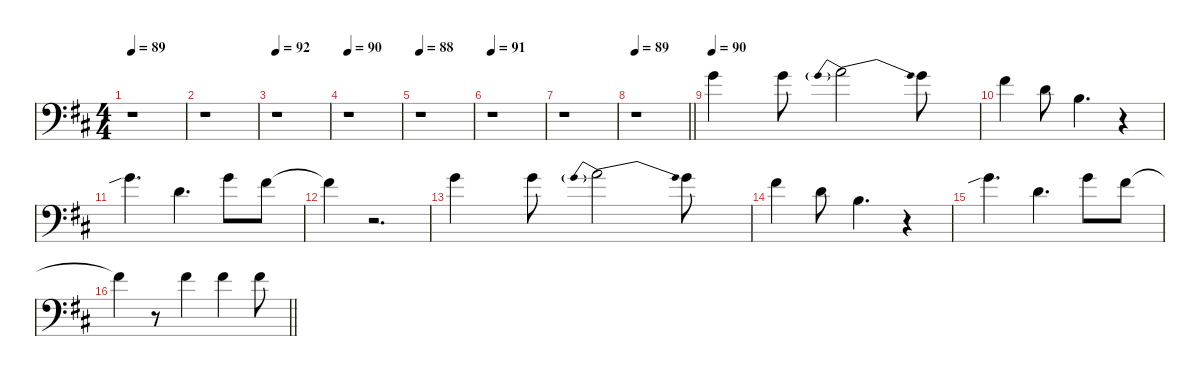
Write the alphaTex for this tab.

\defaultSystemsLayout 4
\hideDynamics
\bracketExtendMode nobrackets
\singleTrackTrackNamePolicy hidden
\multiTrackTrackNamePolicy hidden
\otherSystemsTrackNameOrientation horizontal
\track ("Vocals" "cb.") {instrument contrabass}
\staff {score}
\tuning (E4 B3 G3 D3 A2 E2)
\ts (4 4)
\beaming (8 2 2 2 2)
\tempo 89
\clef f4
\ks bminor
r.1{dy p instrument contrabass beam Down} |
r.1{beam Down} |
\tempo 92
r.1{beam Down} |
\tempo 90
r.1{beam Down} |
\tempo 88
r.1{beam Down} |
\tempo 91
r.1{beam Down} |
r.1{beam Down} |
\tempo 89
\barLineRight lightlight
r.1{beam Down} |
\tempo 90
5.4{acc forcenatural}.4{beam Down} 5.4{acc forcenatural}.8{beam Down} 5.4{be (prebendrelease 0 4 50.0000016 0)}.2{beam Down} 5.4{acc forcenatural}.8{beam Down} |
4.4{acc #}.4 5.5{acc forcenatural}.8{beam Down} 2.5{acc forcenatural}.4{d beam Down} r.4{beam Down} |
5.4{sib acc forcenatural}.4{d beam Down} 5.5{acc forcenatural}.4{d beam Down} 5.4{acc forcenatural}.8{beam Down} 4.4{acc #}.8 |
4.4{t acc #}.4 r.2{d beam Down} |
5.4{acc forcenatural}.4{beam Down} 5.4{acc forcenatural}.8{beam Down} 5.4{be (prebendrelease 0 4 50.0000016 0)}.2{beam Down} 5.4{acc forcenatural}.8{beam Down} |
4.4{acc #}.4 5.5{acc forcenatural}.8{beam Down} 2.5{acc forcenatural}.4{d beam Down} r.4{beam Down} |
5.4{sib acc forcenatural}.4{d beam Down} 5.5{acc forcenatural}.4{d beam Down} 5.4{acc forcenatural}.8{beam Down} 4.4{acc #}.8 |
\barLineRight lightlight
4.4{t acc #}.4 r.8{beam Down} 4.4{acc #}.4 4.4{acc #}.4 4.4{acc #}.8
